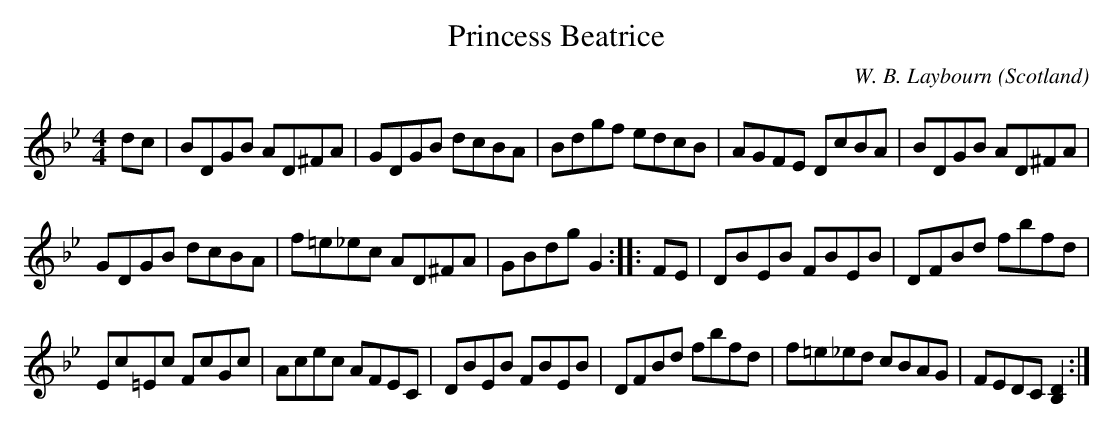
X:1
T:Princess Beatrice
C:W. B. Laybourn
M:4/4
O:Scotland
K:G minor
dc| \
BDGB AD^FA| GDGB dcBA| Bdgf edcB| AGFE DcBA| \
BDGB AD^FA|
GDGB dcBA| \
f=e_ec AD^FA| GBdg G2 ::\
FE |\
DBEB FBEB| DFBd fbfd|
Ec=Ec FcGc| Acec AFEC|\
DBEB FBEB| DFBd fbfd| f=e_ed cBAG| FEDC[B,2D2]\
:|
